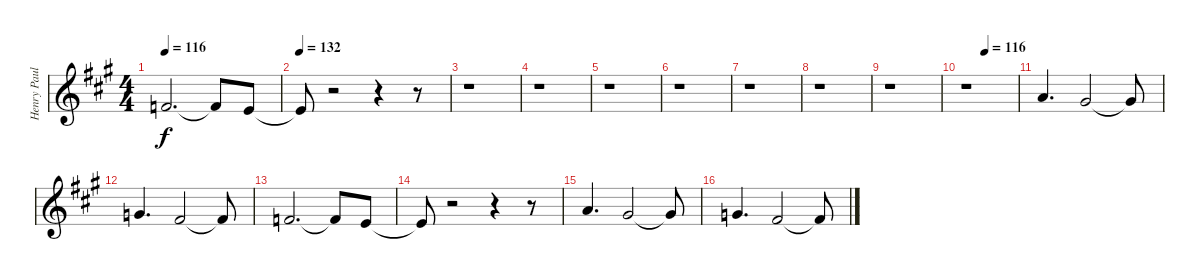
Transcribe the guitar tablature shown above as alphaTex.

\track ("Henry Paul Vocals" "Henry Paul") {instrument englishhorn}
\staff {score}
\tuning (E4 B3 G3 D3 A2 E2) {hide}
\ts (4 4)
\tempo 116
\clef g2
\ks a
1.1.2{d dy f} 1.1{t}.8 0.1.8 |
\tempo 132
0.1{t}.8 r.2 r.4 r.8 |
r.1 |
r.1 |
r.1 |
r.1 |
r.1 |
r.1 |
r.1 |
\tempo (116 0.375)
r.1 |
5.1.4{d} 4.1.2 4.1{t}.8 |
3.1.4{d} 2.1.2 2.1{t}.8 |
1.1.2{d} 1.1{t}.8 0.1.8 |
0.1{t}.8 r.2 r.4 r.8 |
5.1.4{d} 4.1.2 4.1{t}.8 |
3.1.4{d} 2.1.2 2.1{t}.8
